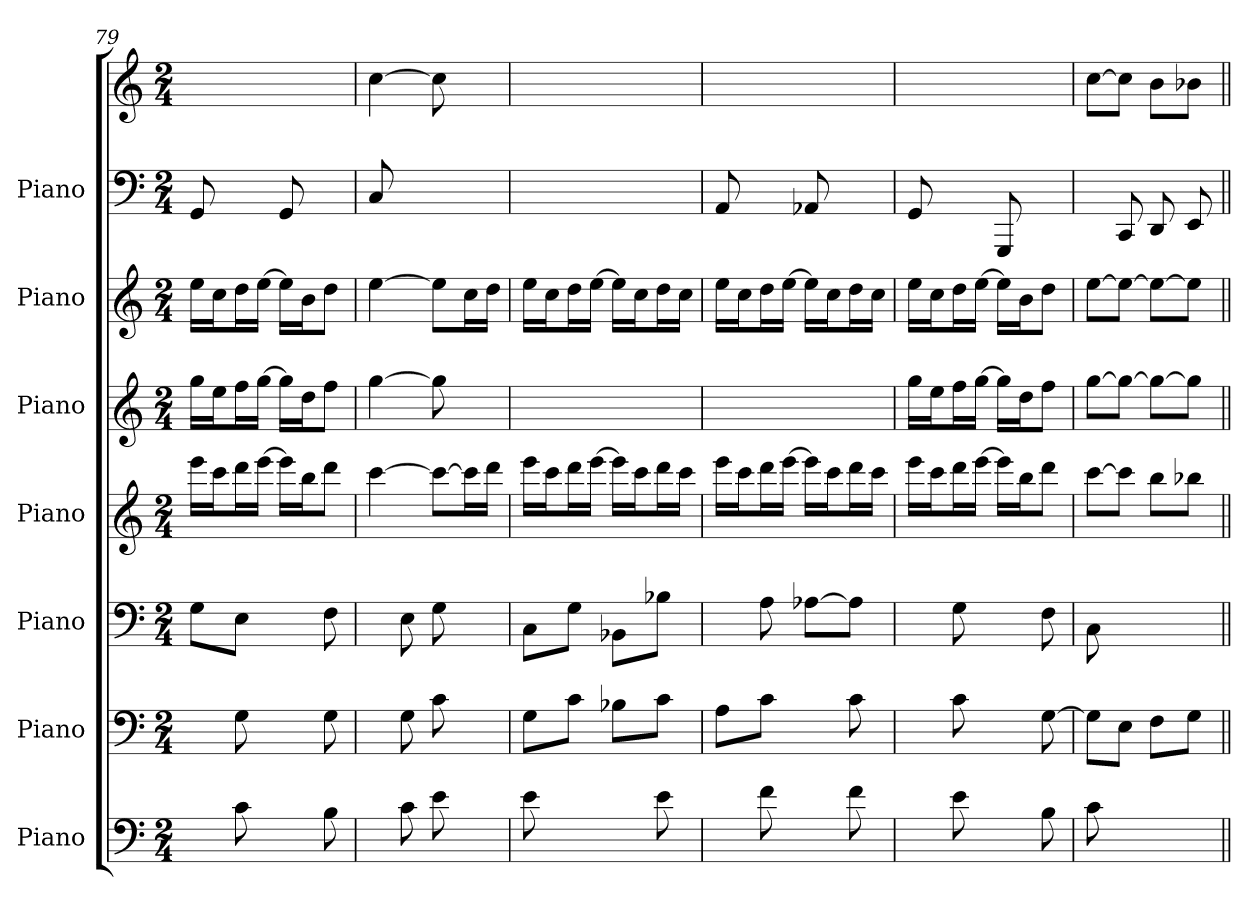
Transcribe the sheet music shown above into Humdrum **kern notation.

**kern	**kern	**kern	**kern	**kern	**kern	**kern	**kern
*part7	*part6	*part5	*part4	*part3	*part2	*part1	*part1
*staff8	*staff7	*staff6	*staff5	*staff4	*staff3	*staff2	*staff1
*I"Piano	*I"Piano	*I"Piano	*I"Piano	*I"Piano	*I"Piano	*I"Piano	*
*I'Pno.	*I'Pno.	*I'Pno.	*I'Pno.	*I'Pno.	*I'Pno.	*I'Pno.	*
*clefF4	*clefF4	*clefF4	*clefG2	*clefG2	*clefG2	*clefF4	*clefG2
*k[]	*k[]	*k[]	*k[]	*k[]	*k[]	*k[]	*k[]
*M2/4	*M2/4	*M2/4	*M2/4	*M2/4	*M2/4	*M2/4	*M2/4
=79	=79	=79	=79	=79	=79	=79	=79
8ryy	8ryy	8Gi\L	16eeej\LL	16ggZ\LL	16eeV\LL	8GGN/	2ryy
.	.	.	16cccj\J	16eeZ\J	16ccV\J	.	.
8cl	8G!\	8Ei\J	16dddj\L	16ffZ\L	16ddV\L	8ryy	.
.	.	.	[16eeej\JJ	[16ggZ\JJ	[16eeV\JJ	.	.
8ryy	8ryy	8ryy	16eeej\LL]	16ggZ\LL]	16eeV\LL]	8GGN/L	.
.	.	.	16bbj\J	16ddZ\J	16bV\J	.	.
8Bl	8G!\	8Fi\	8dddj\J	8ffZ\J	8ddV\J	8ryy	.
=80	=80	=80	=80	=80	=80	=80	=80
8ryy	8ryy	8ryy	[4cccj	[4ggZ	[4eeV	8CN/L	[4cc+
8cl	8G!\	8Ei\	.	.	.	4.ryy	.
8el	8c!\	8Gi\	8cccj\L_	8ggZ]	8eeV\L]	.	8cc+]
8ryy	8ryy	8ryy	16cccj\L]	8ryy	16ccV\L	.	8ryy
.	.	.	16dddj\JJ	.	16ddV\JJ	.	.
!!LO:LB:g=z
=81	=81	=81	=81	=81	=81	=81	=81
8el	8G!\L	8Ci\L	16eeej\LL	2ryy	16eeV\LL	2ryy	2ryy
.	.	.	16cccj\J	.	16ccV\J	.	.
4ryy	8c!\J	8Gi\J	16dddj\L	.	16ddV\L	.	.
.	.	.	[16eeej\JJ	.	[16eeV\JJ	.	.
.	8B-X!\L	8BB-Xi\L	16eeej\LL]	.	16eeV\LL]	.	.
.	.	.	16cccj\J	.	16ccV\J	.	.
8el	8c!\J	8B-i\J	16dddj\L	.	16ddV\L	.	.
.	.	.	16cccj\JJ	.	16ccV\JJ	.	.
=82	=82	=82	=82	=82	=82	=82	=82
8ryy	8A!\L	8ryy	16eeej\LL	2ryy	16eeV\LL	8AAN/	2ryy
.	.	.	16cccj\J	.	16ccV\J	.	.
8fl	8c!\J	8Ai\	16dddj\L	.	16ddV\L	8ryy	.
.	.	.	[16eeej\JJ	.	[16eeV\JJ	.	.
8ryy	8ryy	[8A-Xi\L	16eeej\LL]	.	16eeV\LL]	8AA-XN/	.
.	.	.	16cccj\J	.	16ccV\J	.	.
8fl	8c!\	8A-i\J]	16dddj\L	.	16ddV\L	8ryy	.
.	.	.	16cccj\JJ	.	16ccV\JJ	.	.
=83	=83	=83	=83	=83	=83	=83	=83
8ryy	8ryy	8ryy	16eeej\LL	16ggZ\LL	16eeV\LL	8GGN/L	2ryy
.	.	.	16cccj\J	16eeZ\J	16ccV\J	.	.
8el	8c!\	8Gi\	16dddj\L	16ffZ\L	16ddV\L	8ryy	.
.	.	.	[16eeej\JJ	[16ggZ\JJ	[16eeV\JJ	.	.
8ryy	8ryy	8ryy	16eeej\LL]	16ggZ\LL]	16eeV\LL]	8GGGN/L	.
.	.	.	16bbj\J	16ddZ\J	16bV\J	.	.
8Bl	[8G!\	8Fi\	8dddj\J	8ffZ\J	8ddV\J	8ryy	.
=84	=84	=84	=84	=84	=84	=84	=84
8cl	8G!\L]	8Ci\	[8cccj\L	[8ggZ\L	[8eeV\L	8ryy	[8cc+\L
4.ryy	8E!\J	4.ryy	8cccj\J]	8ggZ\J_	8eeV\J_	8CCN/	8cc+\J]
.	8F!\L	.	8bbj\L	8ggZ\L_	8eeV\L_	8DDN/	8b+\L
.	8G!\J	.	8bb-Xj\J	8ggZ\J]	8eeV\J]	8EEN/	8b-X+\J
=||	=||	=||	=||	=||	=||	=||	=||
*-	*-	*-	*-	*-	*-	*-	*-
